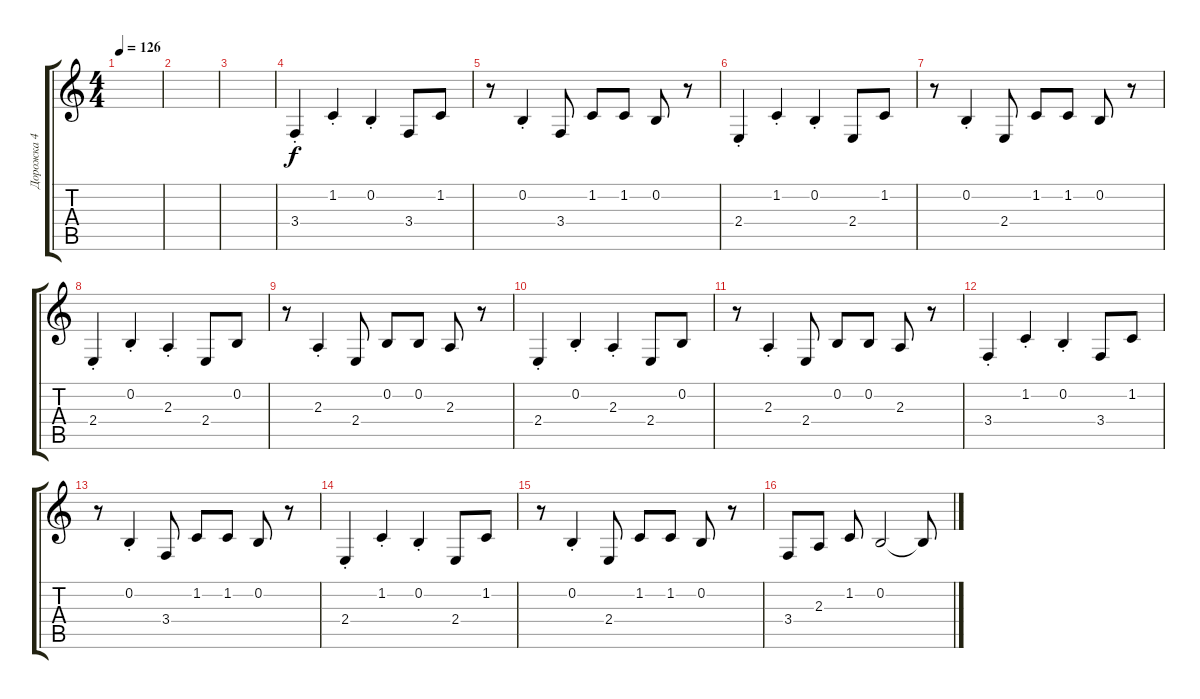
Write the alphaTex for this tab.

\track ("Дорожка 4" "Дорожка 4") {instrument lead2sawtooth}
\staff {score tabs}
\tuning (E4 B3 G3 D3 A2 E2) {hide}
\ts (4 4)
\tempo 126
\clef g2
\ks c
|
|
|
3.4{st}.4 1.2{st}.4 0.2{st}.4 3.4.8 1.2.8 |
r.8 0.2{st}.4 3.4.8 1.2.8 1.2.8 0.2.8 r.8 |
2.4{st}.4 1.2{st}.4 0.2{st}.4 2.4.8 1.2.8 |
r.8 0.2{st}.4 2.4.8 1.2.8 1.2.8 0.2.8 r.8 |
2.4{st}.4 0.2{st}.4 2.3{st}.4 2.4.8 0.2.8 |
r.8 2.3{st}.4 2.4.8 0.2.8 0.2.8 2.3.8 r.8 |
2.4{st}.4 0.2{st}.4 2.3{st}.4 2.4.8 0.2.8 |
r.8 2.3{st}.4 2.4.8 0.2.8 0.2.8 2.3.8 r.8 |
3.4{st}.4 1.2{st}.4 0.2{st}.4 3.4.8 1.2.8 |
r.8 0.2{st}.4 3.4.8 1.2.8 1.2.8 0.2.8 r.8 |
2.4{st}.4 1.2{st}.4 0.2{st}.4 2.4.8 1.2.8 |
r.8 0.2{st}.4 2.4.8 1.2.8 1.2.8 0.2.8 r.8 |
3.4.8 2.3.8 1.2.8 0.2.2 0.2{t}.8
